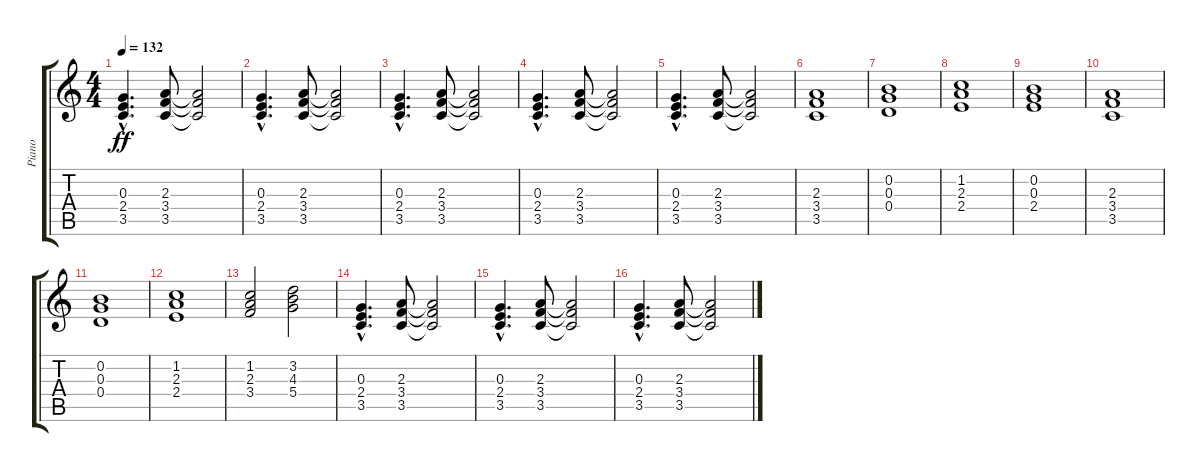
\track ("Piano" "Piano") {instrument acousticgrandpiano}
\staff {score tabs}
\tuning (E5 B4 G4 D4 A3 E3) {hide}
\ts (4 4)
\tempo 132
\clef g2
\ks c
(0.3{hac} 2.4{hac} 3.5{hac}).4{d dy ff} (2.3 3.4 3.5).8 (2.3{t} 3.4{t} 3.5{t}).2 |
(0.3{hac} 2.4{hac} 3.5{hac}).4{d} (2.3 3.4 3.5).8 (2.3{t} 3.4{t} 3.5{t}).2 |
(0.3{hac} 2.4{hac} 3.5{hac}).4{d} (2.3 3.4 3.5).8 (2.3{t} 3.4{t} 3.5{t}).2 |
(0.3{hac} 2.4{hac} 3.5{hac}).4{d} (2.3 3.4 3.5).8 (2.3{t} 3.4{t} 3.5{t}).2 |
(0.3{hac} 2.4{hac} 3.5{hac}).4{d} (2.3 3.4 3.5).8 (2.3{t} 3.4{t} 3.5{t}).2 |
(2.3 3.4 3.5).1 |
(0.2 0.3 0.4).1 |
(1.2 2.3 2.4).1 |
(0.2 0.3 2.4).1 |
(2.3 3.4 3.5).1 |
(0.2 0.3 0.4).1 |
(1.2 2.3 2.4).1 |
(1.2 2.3 3.4).2 (3.2 4.3 5.4).2 |
(0.3{hac} 2.4{hac} 3.5{hac}).4{d} (2.3 3.4 3.5).8 (2.3{t} 3.4{t} 3.5{t}).2 |
(0.3{hac} 2.4{hac} 3.5{hac}).4{d} (2.3 3.4 3.5).8 (2.3{t} 3.4{t} 3.5{t}).2 |
(0.3{hac} 2.4{hac} 3.5{hac}).4{d} (2.3 3.4 3.5).8 (2.3{t} 3.4{t} 3.5{t}).2
